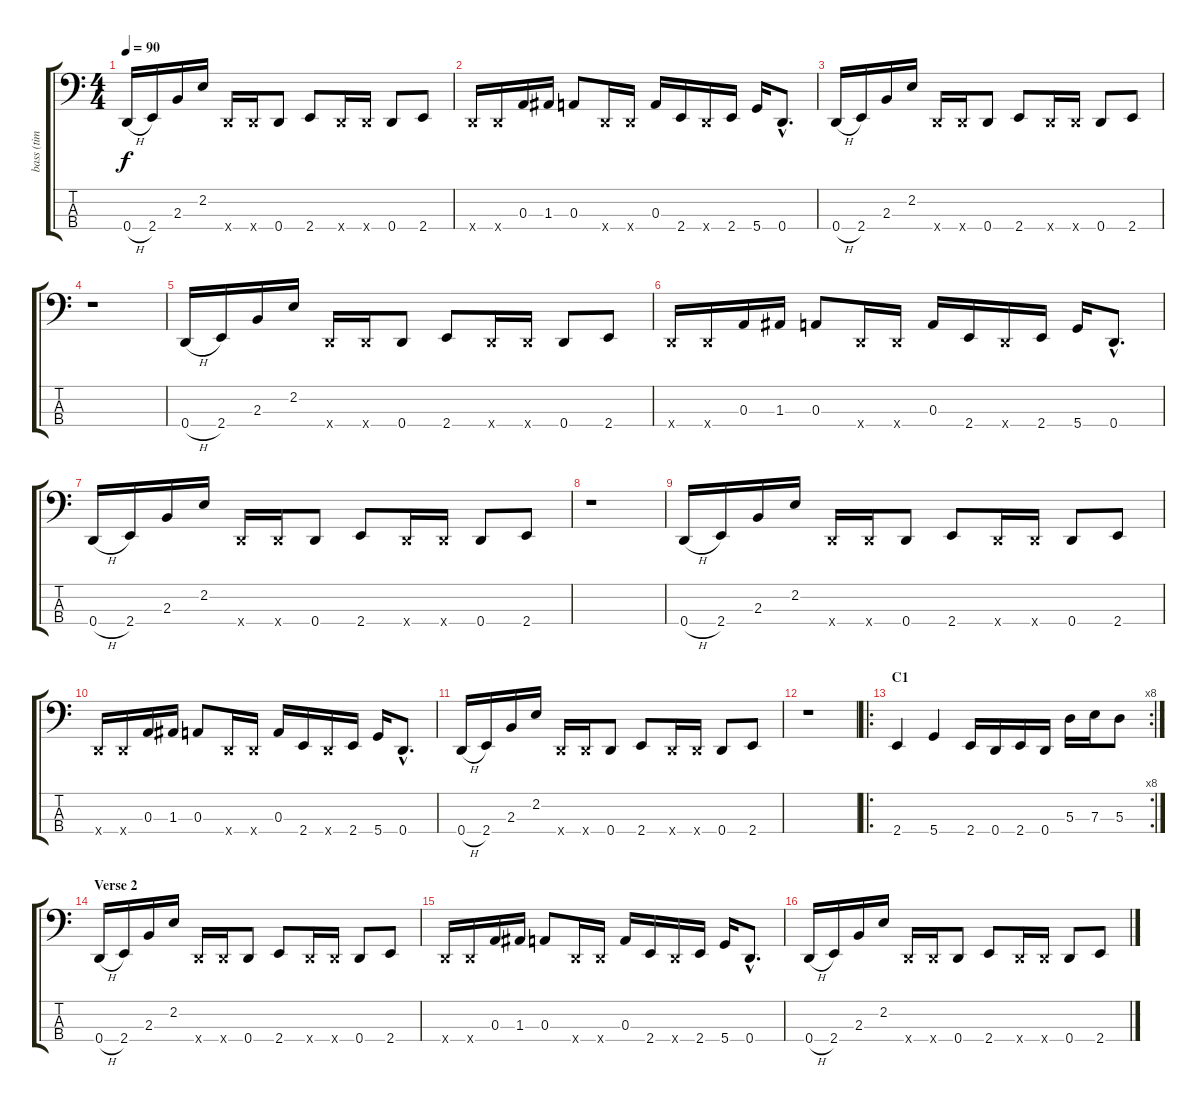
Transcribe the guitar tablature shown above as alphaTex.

\track ("bass (tim commerford)" "bass (tim ") {instrument electricbassfinger}
\staff {score tabs}
\tuning (G2 D2 A1 D1) {hide}
\ts (4 4)
\tempo 90
\clef f4
\ks c
0.4{h}.16{dy f} 2.4.16 2.3.16 2.2.16 0.4{x}.16 0.4{x}.16 0.4.8 2.4.8 0.4{x}.16 0.4{x}.16 0.4.8 2.4.8 |
0.4{x}.16 0.4{x}.16 0.3.16 1.3.16 0.3.8 0.4{x}.16 0.4{x}.16 0.3.16 2.4.16 0.4{x}.16 2.4.16 5.4.16 0.4{hac}.8{d} |
0.4{h}.16 2.4.16 2.3.16 2.2.16 0.4{x}.16 0.4{x}.16 0.4.8 2.4.8 0.4{x}.16 0.4{x}.16 0.4.8 2.4.8 |
r.1 |
0.4{h}.16 2.4.16 2.3.16 2.2.16 0.4{x}.16 0.4{x}.16 0.4.8 2.4.8 0.4{x}.16 0.4{x}.16 0.4.8 2.4.8 |
0.4{x}.16 0.4{x}.16 0.3.16 1.3.16 0.3.8 0.4{x}.16 0.4{x}.16 0.3.16 2.4.16 0.4{x}.16 2.4.16 5.4.16 0.4{hac}.8{d} |
0.4{h}.16 2.4.16 2.3.16 2.2.16 0.4{x}.16 0.4{x}.16 0.4.8 2.4.8 0.4{x}.16 0.4{x}.16 0.4.8 2.4.8 |
r.1 |
0.4{h}.16 2.4.16 2.3.16 2.2.16 0.4{x}.16 0.4{x}.16 0.4.8 2.4.8 0.4{x}.16 0.4{x}.16 0.4.8 2.4.8 |
0.4{x}.16 0.4{x}.16 0.3.16 1.3.16 0.3.8 0.4{x}.16 0.4{x}.16 0.3.16 2.4.16 0.4{x}.16 2.4.16 5.4.16 0.4{hac}.8{d} |
0.4{h}.16 2.4.16 2.3.16 2.2.16 0.4{x}.16 0.4{x}.16 0.4.8 2.4.8 0.4{x}.16 0.4{x}.16 0.4.8 2.4.8 |
r.1 |
\ro
\rc 8
\section ("" "C1")
2.4.4 5.4.4 2.4.16 0.4.16 2.4.16 0.4.16 5.3.16 7.3.16 5.3.8 |
\section ("" "Verse 2")
0.4{h}.16 2.4.16 2.3.16 2.2.16 0.4{x}.16 0.4{x}.16 0.4.8 2.4.8 0.4{x}.16 0.4{x}.16 0.4.8 2.4.8 |
0.4{x}.16 0.4{x}.16 0.3.16 1.3.16 0.3.8 0.4{x}.16 0.4{x}.16 0.3.16 2.4.16 0.4{x}.16 2.4.16 5.4.16 0.4{hac}.8{d} |
0.4{h}.16 2.4.16 2.3.16 2.2.16 0.4{x}.16 0.4{x}.16 0.4.8 2.4.8 0.4{x}.16 0.4{x}.16 0.4.8 2.4.8
